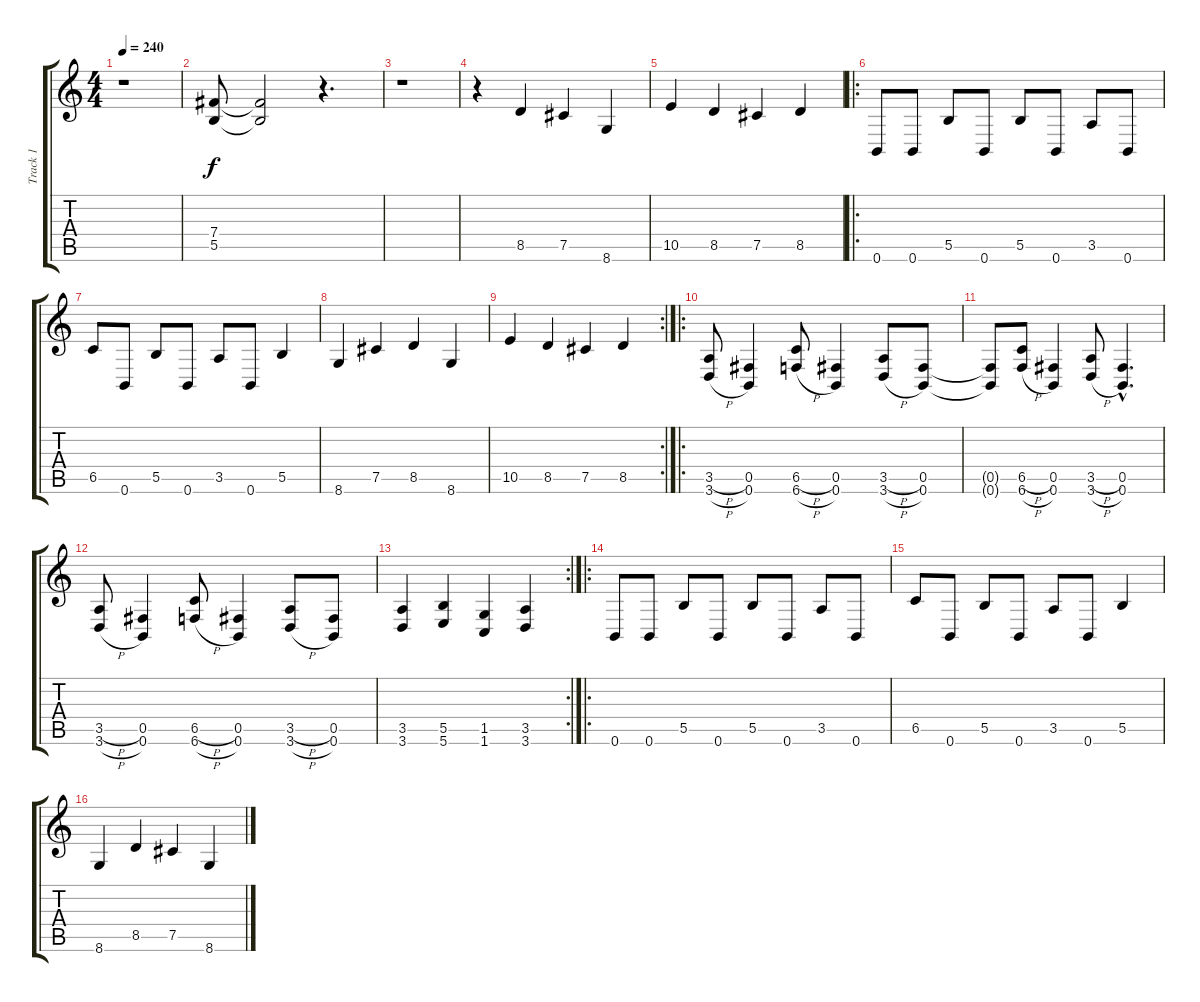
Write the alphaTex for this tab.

\track ("Track 1" "Track 1") {instrument distortionguitar}
\staff {score tabs}
\tuning (Db4 Ab3 E3 B2 Gb2 B1) {hide}
\ts (4 4)
\tempo 240
\clef g2
\ks c
r.1{dy f instrument distortionguitar} |
(7.4 5.5).8 (7.4{t} 5.5{t}).2 r.4{d} |
r.1 |
r.4 8.5.4 7.5.4 8.6.4 |
10.5.4 8.5.4 7.5.4 8.5.4 |
\ro
0.6.8 0.6.8 5.5.8 0.6.8 5.5.8 0.6.8 3.5.8 0.6.8 |
6.5.8 0.6.8 5.5.8 0.6.8 3.5.8 0.6.8 5.5.4 |
8.6.4 7.5.4 8.5.4 8.6.4 |
\rc 2
10.5.4 8.5.4 7.5.4 8.5.4 |
\ro
(3.5{h} 3.6{h}).8 (0.5 0.6).4 (6.5{h} 6.6{h}).8 (0.5 0.6).4 (3.5{h} 3.6{h}).8 (0.5 0.6).8 |
(0.5{t} 0.6{t}).8 (6.5{h} 6.6{h}).8 (0.5 0.6).4 (3.5{h} 3.6{h}).8 (0.5{hac} 0.6{hac}).4{d} |
(3.5{h} 3.6{h}).8 (0.5 0.6).4 (6.5{h} 6.6{h}).8 (0.5 0.6).4 (3.5{h} 3.6{h}).8 (0.5 0.6).8 |
\rc 2
(3.5 3.6).4 (5.5 5.6).4 (1.5 1.6).4 (3.5 3.6).4 |
\ro
0.6.8 0.6.8 5.5.8 0.6.8 5.5.8 0.6.8 3.5.8 0.6.8 |
6.5.8 0.6.8 5.5.8 0.6.8 3.5.8 0.6.8 5.5.4 |
8.6.4 8.5.4 7.5.4 8.6.4
